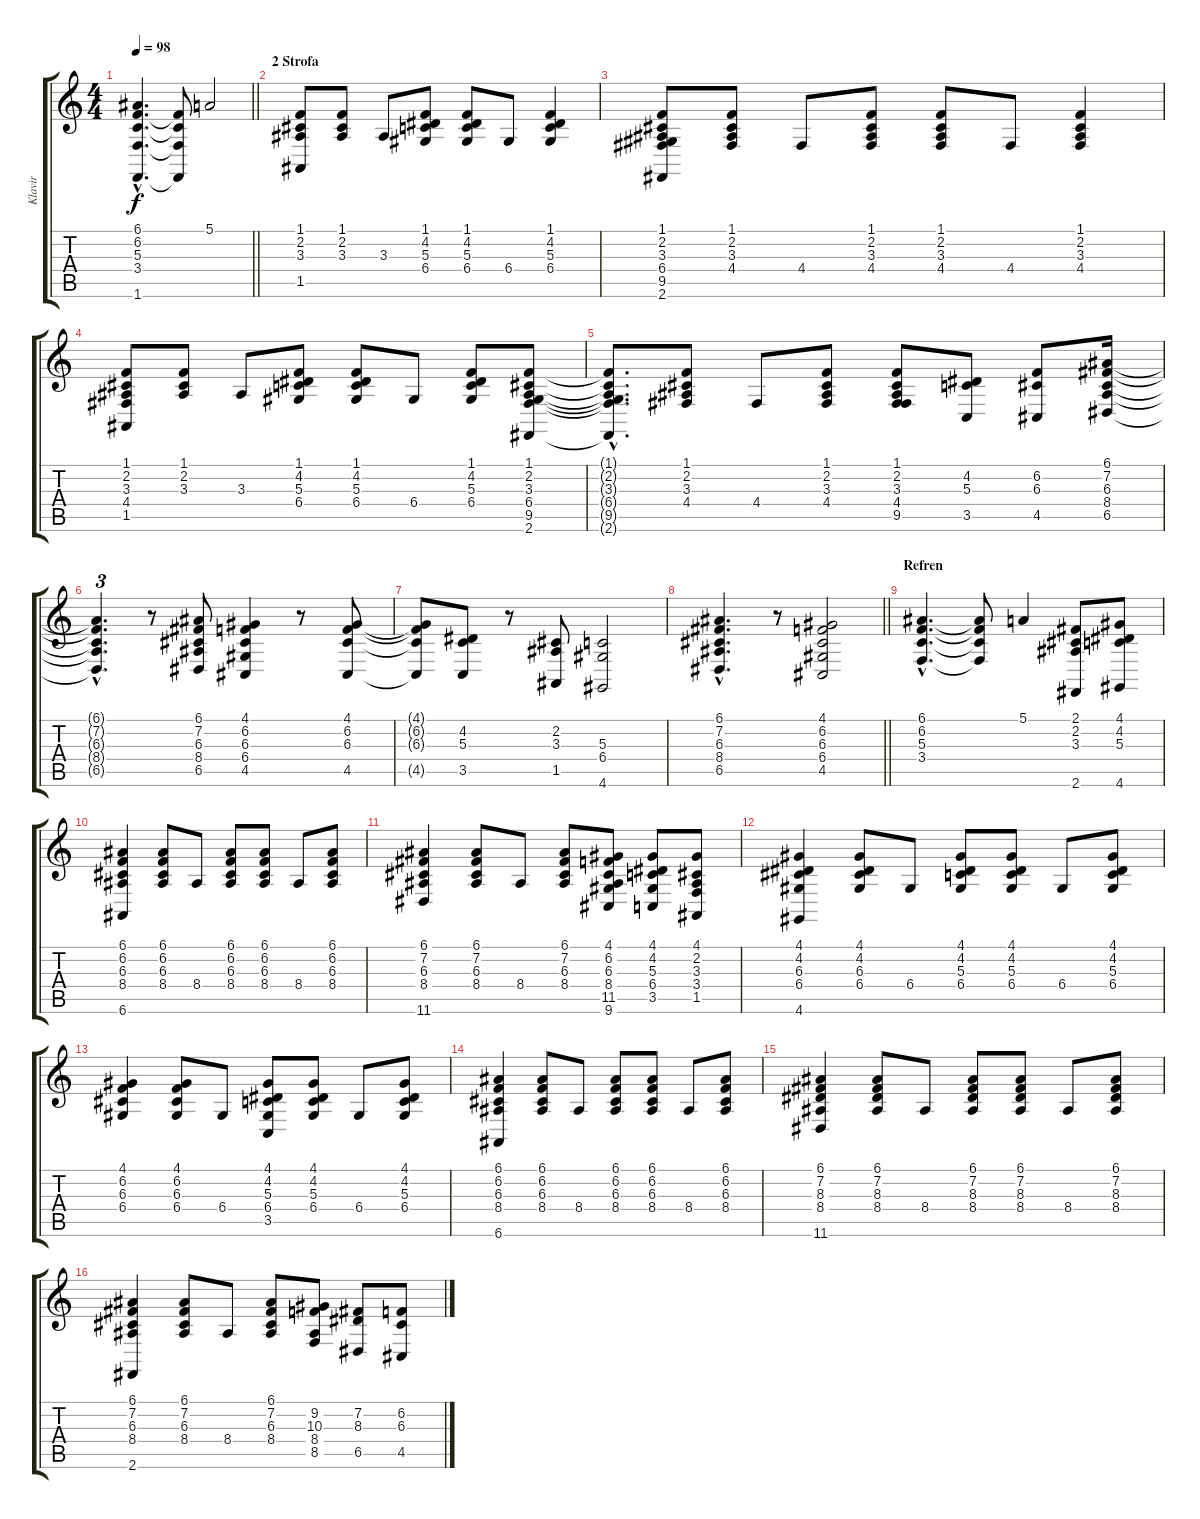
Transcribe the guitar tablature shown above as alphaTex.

\track ("Klavir" "Klavir") {instrument acousticgrandpiano}
\staff {score tabs}
\tuning (E4 B3 G3 D3 A2 E2) {hide}
\ts (4 4)
\tempo 98
\clef g2
\barLineRight lightlight
\ks c
(6.1{hac} 6.2{hac} 5.3{hac} 3.4{hac} 1.6{hac}).4{d dy f} (6.2{t} 5.3{t} 3.4{t} 1.6{t}).8 5.1.2 |
\section ("" "2 Strofa")
(1.1 2.2 3.3 1.5).8 (1.1 2.2 3.3).8 3.3.8 (1.1 4.2 5.3 6.4).8 (1.1 4.2 5.3 6.4).8 6.4.8 (1.1 4.2 5.3 6.4).4 |
(1.1 2.2 3.3 6.4 9.5 2.6).8 (1.1 2.2 3.3 4.4).8 4.4.8 (1.1 2.2 3.3 4.4).8 (1.1 2.2 3.3 4.4).8 4.4.8 (1.1 2.2 3.3 4.4).4 |
(1.1 2.2 3.3 4.4 1.5).8 (1.1 2.2 3.3).8 3.3.8 (1.1 4.2 5.3 6.4).8 (1.1 4.2 5.3 6.4).8 6.4.8 (1.1 4.2 5.3 6.4).8 (1.1 2.2 3.3 6.4 9.5 2.6).8 |
(1.1{hac t} 2.2{hac t} 3.3{hac t} 6.4{hac t} 9.5{hac t} 2.6{hac t}).8{d} (1.1 2.2 3.3 4.4).8 4.4.8 (1.1 2.2 3.3 4.4).8 (1.1 2.2 3.3 4.4 9.5).8 (4.2 5.3 3.5).8 (6.2 6.3 4.5).8 (6.1 7.2 6.3 8.4 6.5).16 |
(6.1{hac t} 7.2{hac t} 6.3{hac t} 8.4{hac t} 6.5{hac t}).4{d tu (3 2)} r.8 (6.1 7.2 6.3 8.4 6.5).8 (4.1 6.2 6.3 6.4 4.5).4 r.8 (4.1 6.2 6.3 4.5).8 |
(4.1{t} 6.2{t} 6.3{t} 4.5{t}).8 (4.2 5.3 3.5).8 r.8 (2.2 3.3 1.5).8 (5.3 6.4 4.6).2 |
\barLineRight lightlight
(6.1{hac} 7.2{hac} 6.3{hac} 8.4{hac} 6.5{hac}).4{d} r.8 (4.1 6.2 6.3 6.4 4.5).2 |
\section ("" "Refren")
(6.1{hac} 6.2{hac} 5.3{hac} 3.4{hac}).4{d} (6.1{t} 6.2{t} 5.3{t} 3.4{t}).8 5.1.4 (2.1 2.2 3.3 2.6).8 (4.1 4.2 5.3 4.6).8 |
(6.1 6.2 6.3 8.4 6.6).4 (6.1 6.2 6.3 8.4).8 8.4.8 (6.1 6.2 6.3 8.4).8 (6.1 6.2 6.3 8.4).8 8.4.8 (6.1 6.2 6.3 8.4).8 |
(6.1 7.2 6.3 8.4 11.6).4 (6.1 7.2 6.3 8.4).8 8.4.8 (6.1 7.2 6.3 8.4).8 (4.1 6.2 6.3 8.4 11.5 9.6).8 (4.1 4.2 5.3 6.4 3.5).8 (4.1 2.2 3.3 3.4 1.5).8 |
(4.1 4.2 6.3 6.4 4.6).4 (4.1 4.2 6.3 6.4).8 6.4.8 (4.1 4.2 5.3 6.4).8 (4.1 4.2 5.3 6.4).8 6.4.8 (4.1 4.2 5.3 6.4).8 |
(4.1 6.2 6.3 6.4).4 (4.1 6.2 6.3 6.4).8 6.4.8 (4.1 4.2 5.3 6.4 3.5).8 (4.1 4.2 5.3 6.4).8 6.4.8 (4.1 4.2 5.3 6.4).8 |
(6.1 6.2 6.3 8.4 6.6).4 (6.1 6.2 6.3 8.4).8 8.4.8 (6.1 6.2 6.3 8.4).8 (6.1 6.2 6.3 8.4).8 8.4.8 (6.1 6.2 6.3 8.4).8 |
(6.1 7.2 8.3 8.4 11.6).4 (6.1 7.2 8.3 8.4).8 8.4.8 (6.1 7.2 8.3 8.4).8 (6.1 7.2 8.3 8.4).8 8.4.8 (6.1 7.2 8.3 8.4).8 |
(6.1 7.2 6.3 8.4 2.6).4 (6.1 7.2 6.3 8.4).8 8.4.8 (6.1 7.2 6.3 8.4).8 (9.2 10.3 8.4 8.5).8 (7.2 8.3 6.5).8 (6.2 6.3 4.5).8
